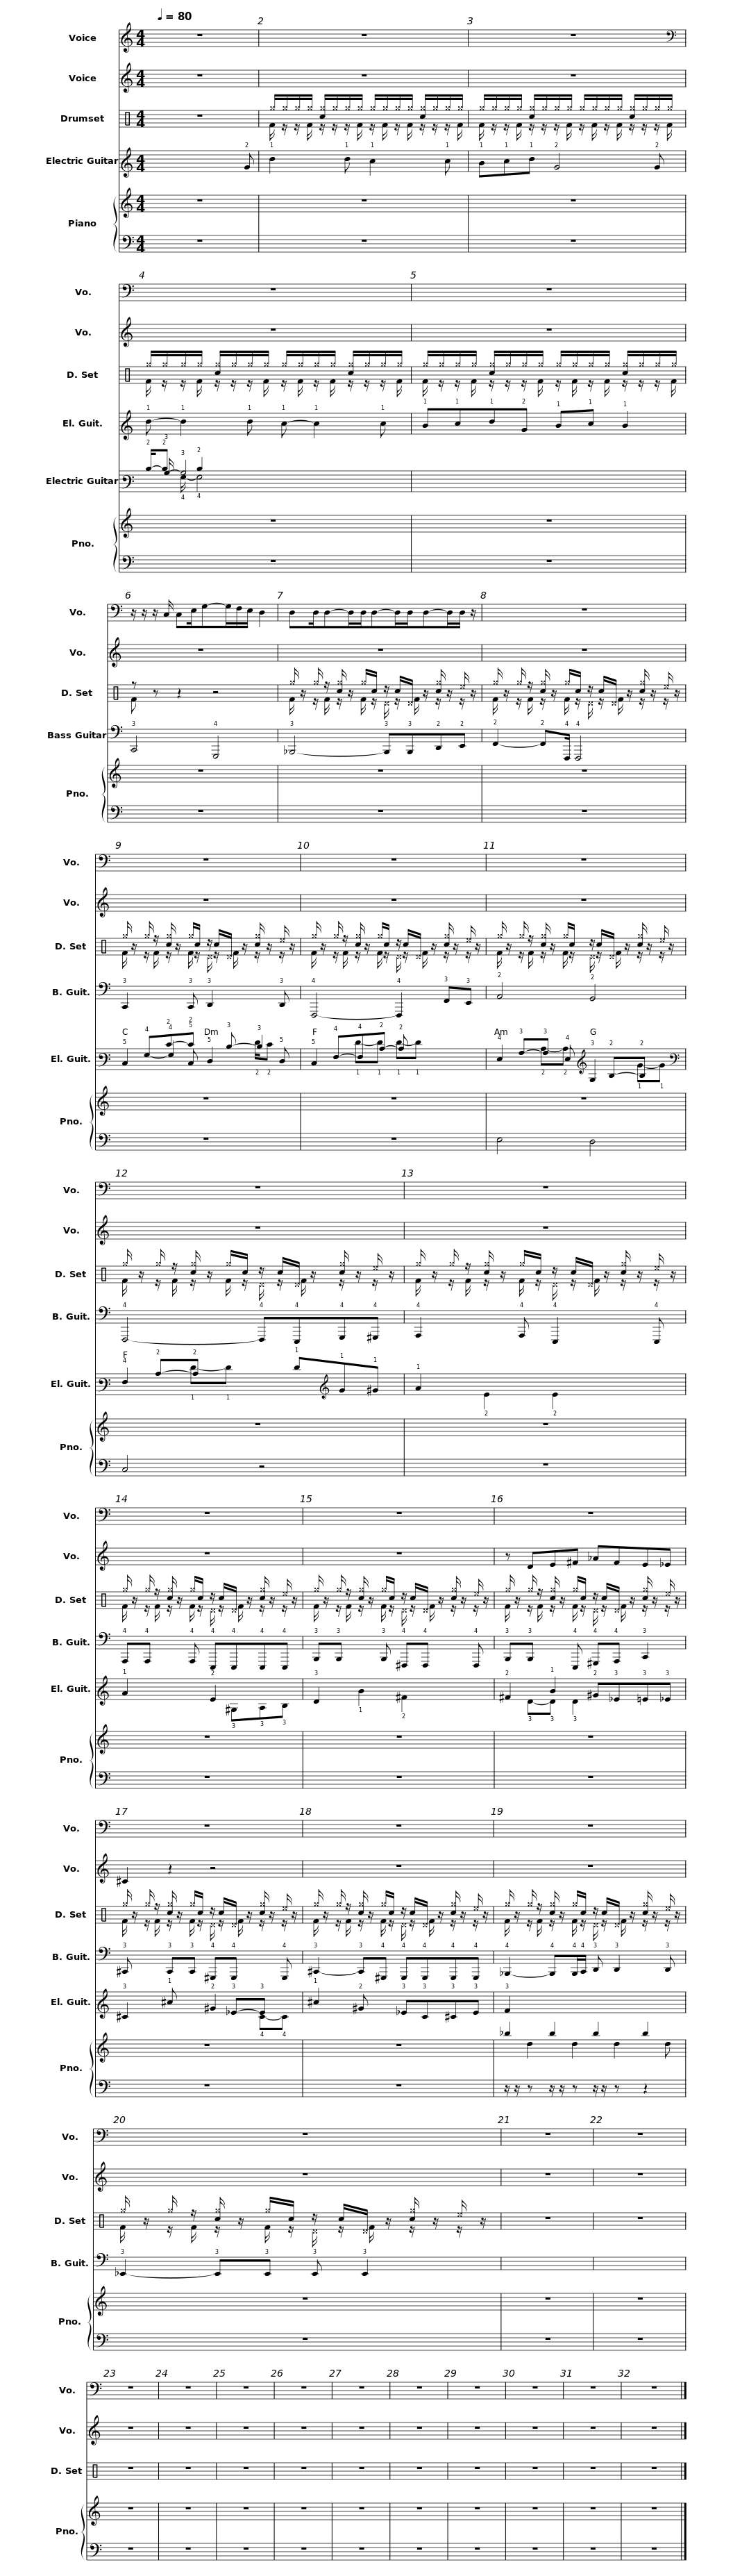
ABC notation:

X:1
%%score 1 2 ( 3 4 ) 5 6 ( 7 8 9 10 ) { ( 11 13 ) | 12 }
L:1/8
Q:1/4=80
M:4/4
I:linebreak $
K:C
V:1 treble
V:2 treble
V:3 perc
K:none
V:4 perc
K:none
V:5 tab transpose=-12 stafflines=4 strings=E2,A2,D3,G3
V:6 tab stafflines=6 strings=E2,A2,D3,G3,B3,E4
V:7 tab stafflines=6 strings=E2,A2,D3,G3,B3,E4
V:8 tab stafflines=6 strings="E2,A2,D3,G3,B3,E4 "
V:9 tab stafflines=6 strings="E2,A2,D3,G3,B3,E4 "
V:10 tab stafflines=6 strings="E2,A2,D3,G3,B3,E4 "
V:11 treble
V:13 treble
V:12 bass
V:1
 z8 | z8 | z8 |$[K:bass] z8 | z8 |$ %5
 z/ z/ z/ C,/ C,E,/G,-G,/F,/E,/ D,2 | D,D,/D,-D,/D,/D,-D,/D,/D,-D,/D,/ z/ |$ z8 | z8 |$ z8 | %10
 z8 |$ z8 | z8 |$ z8 | z8 |$ %15
 z8 | z8 |$ z8 | z8 |$ z8 | %20
 z8 | z8 | z8 | z8 | z8 | %25
 z8 | z8 | z8 | z8 |$ z8 | %30
 z8 | z8 |] %32
V:2
 z8 | z8 | z8 |$ z8 | z8 |$ %5
 z8 | z8 |$ z8 | z8 |$ z8 | %10
 z8 |$ z8 | z8 |$ z8 | z8 |$ %15
 z DE^F _AFE_E | ^C2 z2 z4 |$ z8 | z8 |$ z8 | %20
 z8 | z8 | z8 | z8 | z8 | %25
 z8 | z8 | z8 | z8 |$ z8 | %30
 z8 | z8 |] %32
V:3
 z8 | ^g/^g/^g/^g/ [c^g]/^g/^g/^g/ ^g/^g/^g/^g/ [c^g]/^g/^g/^g/ | ^g/^g/^g/^g/ [c^g]/^g/^g/^g/ ^g/^g/^g/^g/ [c^g]/^g/^g/^g/ |$ ^g/^g/^g/^g/ [c^g]/^g/^g/^g/ ^g/^g/^g/^g/ [c^g]/^g/^g/^g/ | ^g/^g/^g/^g/ [c^g]/^g/^g/^g/ ^g/^g/^g/^g/ [c^g]/^g/^g/^g/ |$ %5
 z z z2 z4 | ^g/ z/ ^g/ z/ [c^g]/ z/ ^g/c/ z/ c/^D/ z/ [c^g]/ z/ ^e/ z/ |$ ^g/ z/ ^g/ z/ [c^g]/ z/ ^g/c/ z/ c/^D/ z/ [c^g]/ z/ ^e/ z/ | ^g/ z/ ^g/ z/ [c^g]/ z/ ^g/c/ z/ c/^D/ z/ [c^g]/ z/ ^e/ z/ |$ ^g/ z/ ^g/ z/ [c^g]/ z/ ^g/c/ z/ c/^D/ z/ [c^g]/ z/ ^e/ z/ | %10
 ^g/ z/ ^g/ z/ [c^g]/ z/ ^g/c/ z/ c/^D/ z/ [c^g]/ z/ ^e/ z/ |$ ^g/ z/ ^g/ z/ [c^g]/ z/ ^g/c/ z/ c/^D/ z/ [c^g]/ z/ ^e/ z/ | ^g/ z/ ^g/ z/ [c^g]/ z/ ^g/c/ z/ c/^D/ z/ [c^g]/ z/ ^e/ z/ |$ ^g/ z/ ^g/ z/ [c^g]/ z/ ^g/c/ z/ c/^D/ z/ [c^g]/ z/ ^e/ z/ | ^g/ z/ ^g/ z/ [c^g]/ z/ ^g/c/ z/ c/^D/ z/ [c^g]/ z/ ^e/ z/ |$ %15
 ^g/ z/ ^g/ z/ [c^g]/ z/ ^g/c/ z/ c/^D/ z/ [c^g]/ z/ ^e/ z/ | ^g/ z/ ^g/ z/ [c^g]/ z/ ^g/c/ z/ c/^D/ z/ [c^g]/ z/ ^e/ z/ |$ ^g/ z/ ^g/ z/ [c^g]/ z/ ^g/c/ z/ c/^D/ z/ [c^g]/ z/ ^e/ z/ | ^g/ z/ ^g/ z/ [c^g]/ z/ ^g/c/ z/ c/^D/ z/ [c^g]/ z/ ^e/ z/ |$ ^g/ z/ ^g/ z/ [c^g]/ z/ ^g/c/ z/ c/^D/ z/ [c^g]/ z/ ^e/ z/ | %20
 z8 | z8 | z8 | z8 | z8 | %25
 z8 | z8 | z8 | z8 |$ z8 | %30
 z8 | z8 |] %32
V:4
 x8 | F/ z/ z/ F/ z/ z/ z/ F/ z/ F/ z/ F/ z/ z/ z/ F/ | F/ z/ z/ F/ z/ z/ z/ F/ z/ F/ z/ F/ z/ z/ z/ F/ |$ F/ z/ z/ F/ z/ z/ z/ F/ z/ F/ z/ F/ z/ z/ z/ F/ | F/ z/ z/ F/ z/ z/ z/ F/ z/ F/ z/ F/ z/ z/ z/ F/ |$ %5
 F z z2 z4 | F/ z/ z/ F/ z/ z/ F/ z/ ^D/ z/ F/ z/ z/ z/ z/ z/ |$ F/ z/ z/ F/ z/ z/ F/ z/ ^D/ z/ F/ z/ z/ z/ z/ z/ | F/ z/ z/ F/ z/ z/ F/ z/ ^D/ z/ F/ z/ z/ z/ z/ z/ |$ F/ z/ z/ F/ z/ z/ F/ z/ ^D/ z/ F/ z/ z/ z/ z/ z/ | %10
 F/ z/ z/ F/ z/ z/ F/ z/ ^D/ z/ F/ z/ z/ z/ z/ z/ |$ F/ z/ z/ F/ z/ z/ F/ z/ ^D/ z/ F/ z/ z/ z/ z/ z/ | F/ z/ z/ F/ z/ z/ F/ z/ ^D/ z/ F/ z/ z/ z/ z/ z/ |$ F/ z/ z/ F/ z/ z/ F/ z/ ^D/ z/ F/ z/ z/ z/ z/ z/ | F/ z/ z/ F/ z/ z/ F/ z/ ^D/ z/ F/ z/ z/ z/ z/ z/ |$ %15
 F/ z/ z/ F/ z/ z/ F/ z/ ^D/ z/ F/ z/ z/ z/ z/ z/ | F/ z/ z/ F/ z/ z/ F/ z/ ^D/ z/ F/ z/ z/ z/ z/ z/ |$ F/ z/ z/ F/ z/ z/ F/ z/ ^D/ z/ F/ z/ z/ z/ z/ z/ | F/ z/ z/ F/ z/ z/ F/ z/ ^D/ z/ F/ z/ z/ z/ z/ z/ |$ F/ z/ z/ F/ z/ z/ F/ z/ ^D/ z/ F/ z/ z/ z/ z/ z/ | %20
 x8 | x8 | x8 | x8 | x8 | %25
 x8 | x8 | x8 | x8 |$ x8 | %30
 x8 | x8 |] %32
V:5
 x8 | x8 | x8 |$ x8 | x8 |$ %5
 !3!C,,4 !4!G,,,4 | !3!_B,,,4- !3!B,,,!3!B,,,!2!D,,!2!E,, |$ !2!F,,2- !2!F,,!4!F,,,/ !4!F,,,4 x/ | !3!C,,2 x !3!C,, !3!D,,2 x !3!D,, |$ !4!F,,,4- !4!F,,,2 !3!F,,!3!E,, | %10
 !2!A,,4 !2!G,,4 |$ !4!F,,,4- !4!F,,,!4!E,,,!4!G,,,!4!^G,,, | !4!A,,,2 x !4!A,,, !4!E,,,2 x !4!E,,, |$ !4!A,,,!4!A,,, x !4!A,,, !4!E,,,!4!E,,,!4!E,,,!4!E,,, | !3!B,,,!3!B,,, x !3!B,,, !4!^F,,,!4!F,,, x !4!F,,, |$ %15
 !3!B,,,!3!B,,, x !4!E,,, !4!^G,,,!4!A,,, !3!C,,2 | !3!^C,,- x !3!C,,!3!C,, !4!^G,,,!4!G,,, x !4!G,,, |$ !3!^C,,2- !3!C,,!4!^G,,, !4!G,,,!4!G,,,!4!G,,,!4!G,,, | !4!_B,,,2- !4!B,,,!4!B,,,/!4!C,,/ !3!D,, !3!D,,2 !3!D,, |$ !3!_E,,2- !3!E,,!3!E,, !3!E,, !3!E,,2 x | %20
 x8 | x8 | x8 | x8 | x8 | %25
 x8 | x8 | x8 | x8 |$ x8 | %30
 x8 | x8 |] %32
V:6
 x x x x x x x !2!G | !1!d2 x !1!d !1!c2 x !1!c | !1!B!1!c!1!d !2!G4 !2!G |$ !1!d- !1!d2 !1!d !1!c- !1!c2 !1!c | !1!B!1!c!1!d!2!G !1!B!1!c !1!B2 |$ %5
 x8 | x8 |$ x8 | x8 |$ x8 | %10
 x8 |$ x8 | x8 |$ x8 | x8 |$ %15
 x8 | x8 |$ x8 | x8 |$ x8 | %20
 x8 | x8 | x8 | x8 | x8 | %25
 x8 | x8 | x8 | x8 |$ x8 | %30
 x8 | x8 |] %32
V:7
 x8 | x8 | x8 |$ !2!D/-!2!D !2!D2 x x/ x/ x/ x/ x/ x/ x/ | x8 |$ %5
 x8 | x8 |$ x8 | !5!C,2 x !5!C, !5!D,2 x !5!D, |$ !5!C,2 x2 x4 | %10
 !4!E,2 x !4!E, !3!G,2 x x |$ !4!F,2 x2 x4 | !1!A2 x2 x4 |$ !1!A2 x2 !2!E2 x2 | x8 |$ %15
 !2!^F2 !1!B2 !2!^G!3!_E!3!=E!3!_E | !3!^C2 !1!^c x !2!^G2 x2 |$ !1!^c2 !2!^G x !3!_E!3!C!3!^C!3!E | !3!F2 x2 x4 |$ x8 | %20
 x8 | x8 | x8 | x8 | x8 | %25
 x8 | x8 | x8 | x8 |$ x8 | %30
 x8 | x8 |] %32
V:8
 x8 | x8 | x8 |$ x/ !3!B,/- !3!B,4 x/ x/ x/ x/ x | x8 |$ %5
 x8 | x8 |$ x8 | x x !4!G,2 x4 |$ x !4!F,-!4!F,!2!C- !2!C x x x | %10
 x !3!A,-!3!A, x x !2!B,-!2!B, x |$ x !2!C-!2!C x x !1!F!1!G!1!^G | x x !2!E2 !2!E2 x2 |$ x x x2 x !3!^G,!3!A,!3!B, | !3!D2 x2 x4 |$ %15
 x !3!D-!3!D !3!D2 x x2 | x x x2 x !3!_E-!3!E x |$ x8 | x8 |$ x8 | %20
 x8 | x8 | x8 | x8 | x8 | %25
 x8 | x8 | x8 | x8 |$ x8 | %30
 x8 | x8 |] %32
V:9
 x8 | x8 | x8 |$ x/ x/ !4!G,/- !4!G,4 x/ x2 | x8 |$ %5
 x8 | x8 |$ x8 | x !4!G,-!2!E-!2!E x !3!D- !3!D2 |$ x x !1!F-!1!F !1!F-!1!F x x | %10
 x x !2!C-!2!C x x !1!G-!1!G |$ x x !1!F-!1!F x4 | x8 |$ x8 | x2 !1!B2 !2!^F2 x2 |$ %15
 x8 | x x x2 x x !4!C-!4!C |$ x8 | x8 |$ x8 | %20
 x8 | x8 | x8 | x8 | x8 | %25
 x8 | x8 | x8 | x8 |$ x8 | %30
 x8 | x8 |] %32
V:10
 x8 | x8 | x8 |$ x/ x/ x x2 x/ x/ x x2 | x8 |$ %5
 x8 | x8 |$ x8 | x x x2 x x !2!F/!2!E x/ |$ x8 | %10
 x8 |$ x8 | x8 |$ x8 | x8 |$ %15
 x8 | x8 |$ x8 | x8 |$ x8 | %20
 x8 | x8 | x8 | x8 | x8 | %25
 x8 | x8 | x8 | x8 |$ x8 | %30
 x8 | x8 |] %32
V:11
 z8 | z8 | z8 |$ z8 | z8 |$ %5
 z8 | z8 |$ z8 | z8 |$ z8 | %10
 z8 |$ z8 | z8 |$ z8 | z8 |$ %15
 z8 | z8 |$ z8 | _b2 b2 b2 b2 |$ z8 | %20
 z8 | z8 | z8 | z8 | z8 | %25
 z8 | z8 | z8 | z8 |$ z8 | %30
 z8 | z8 |] %32
V:12
 z8 | z8 | z8 |$ z8 | z8 |$ %5
 z8 | z8 |$ z8 | z8 |$ z8 | %10
 E,4 D,4 |$ C,4 z4 | z8 |$ z8 | z8 |$ %15
 z8 | z8 |$ z8 | z/ z/ z z/ z/ z z/ z/ z z2 |$ z8 | %20
 z8 | z8 | z8 | z8 | z8 | %25
 z8 | z8 | z8 | z8 |$ z8 | %30
 z8 | z8 |] %32
V:13
 x8 | x8 | x8 |$ x8 | x8 |$ %5
 x8 | x8 |$ x8 | x8 |$ x8 | %10
 x8 |$ x8 | x8 |$ x8 | x8 |$ %15
 x8 | x8 |$ x8 | x d2 d2 d2 d |$ x8 | %20
 x8 | x8 | x8 | x8 | x8 | %25
 x8 | x8 | x8 | x8 |$ x8 | %30
 x8 | x8 |] %32
